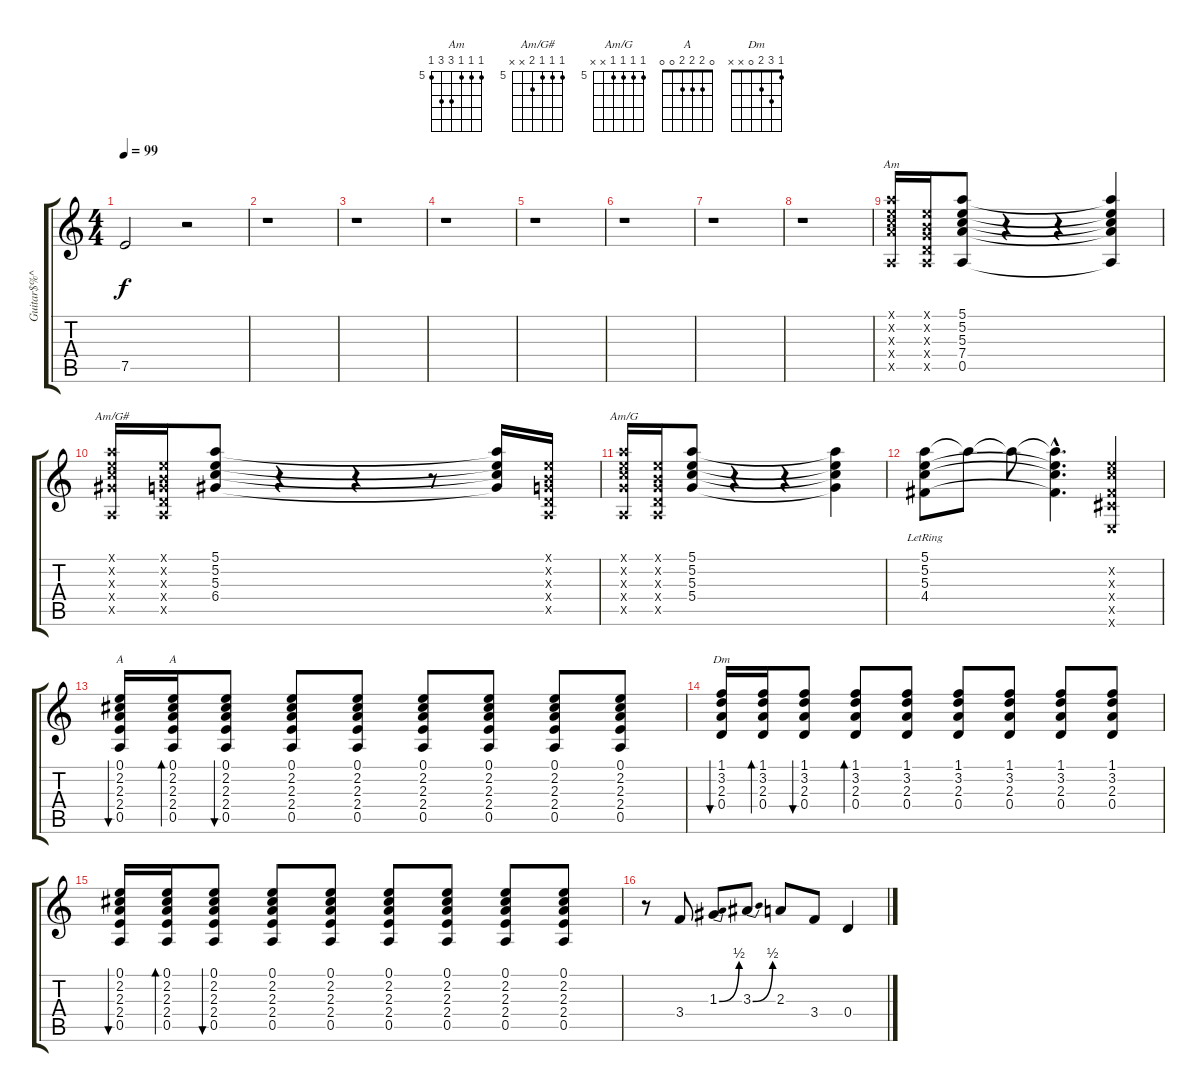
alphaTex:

\track ("Guitar$%^" "Guitar$%^") {instrument overdrivenguitar}
\staff {score tabs}
\tuning (E4 B3 G3 D3 A2 E2) {hide}
\chord ("Am" 5 5 5 7 7 5) {firstfret 5}
\chord ("Am/G#" 5 5 5 6 x x) {firstfret 5}
\chord ("Am/G" 5 5 5 5 x x) {firstfret 5}
\chord ("A" 0 2 2 2 0 x)
\chord ("A" 0 2 2 2 0 0)
\chord ("Dm" 1 3 2 0 x x)
\ts (4 4)
\tempo 99
\clef g2
\ks c
7.5{t}.2{dy f} r.2 |
r.1 |
r.1 |
r.1 |
r.1 |
r.1 |
r.1 |
r.1 |
(5.1{x} 5.2{x} 5.3{x} 7.4{x} 0.5{x}).16{ch "Am" volume 16 balance 6 instrument overdrivenguitar} (0.1{x} 0.2{x} 0.3{x} 0.4{x} 0.5{x}).16 (5.1 5.2 5.3 7.4 0.5).8 r.4 r.4 (5.1{t} 5.2{t} 5.3{t} 7.4{t} 0.5{t}).4 |
(5.1{x} 5.2{x} 5.3{x} 6.4{x} 0.5{x}).16{ch "Am/G#"} (0.1{x} 0.2{x} 0.3{x} 0.4{x} 0.5{x}).16 (5.1 5.2 5.3 6.4).8 r.4 r.4 r.8 (5.1{t} 5.2{t} 5.3{t} 6.4{t}).16 (0.1{x} 0.2{x} 0.3{x} 0.4{x} 0.5{x}).16 |
(5.1{x} 5.2{x} 5.3{x} 5.4{x} 0.5{x}).16{ch "Am/G"} (0.1{x} 0.2{x} 0.3{x} 0.4{x} 0.5{x}).16 (5.1 5.2 5.3 5.4).8 r.4 r.4 (5.1{t} 5.2{t} 5.3{t} 5.4{t}).4 |
(5.1{lr} 5.2{lr} 5.3{lr} 4.4{lr}).8 5.1{t}.8 5.1{t}.8 (5.1{hac t} 5.2{hac t} 5.3{hac t} 4.4{hac t}).4{d} (5.2{x} 5.3{x} 4.4{x} 4.5{x} 0.6{x}).4 |
(0.1 2.2 2.3 2.4 0.5).16{bu 30 ch "A" volume 15 balance 5} (0.1 2.2 2.3 2.4 0.5).16{bd 30 ch "A"} (0.1 2.2 2.3 2.4 0.5).8{bu 60} (0.1 2.2 2.3 2.4 0.5).8 (0.1 2.2 2.3 2.4 0.5).8 (0.1 2.2 2.3 2.4 0.5).8 (0.1 2.2 2.3 2.4 0.5).8 (0.1 2.2 2.3 2.4 0.5).8 (0.1 2.2 2.3 2.4 0.5).8 |
(1.1 3.2 2.3 0.4).16{bu 60 ch "Dm"} (1.1 3.2 2.3 0.4).16{bd 60} (1.1 3.2 2.3 0.4).8{bu 60} (1.1 3.2 2.3 0.4).8{bd 60} (1.1 3.2 2.3 0.4).8 (1.1 3.2 2.3 0.4).8 (1.1 3.2 2.3 0.4).8 (1.1 3.2 2.3 0.4).8 (1.1 3.2 2.3 0.4).8 |
(0.1 2.2 2.3 2.4 0.5).16{bu 60} (0.1 2.2 2.3 2.4 0.5).16{bd 60} (0.1 2.2 2.3 2.4 0.5).8{bu 60} (0.1 2.2 2.3 2.4 0.5).8 (0.1 2.2 2.3 2.4 0.5).8 (0.1 2.2 2.3 2.4 0.5).8 (0.1 2.2 2.3 2.4 0.5).8 (0.1 2.2 2.3 2.4 0.5).8 (0.1 2.2 2.3 2.4 0.5).8 |
r.8 3.4.8{volume 16 balance 5} 1.3{be (bend 0 0 60 2)}.8 3.3{be (bend 0 0 60 2)}.8 2.3.8 3.4.8 0.4.4
